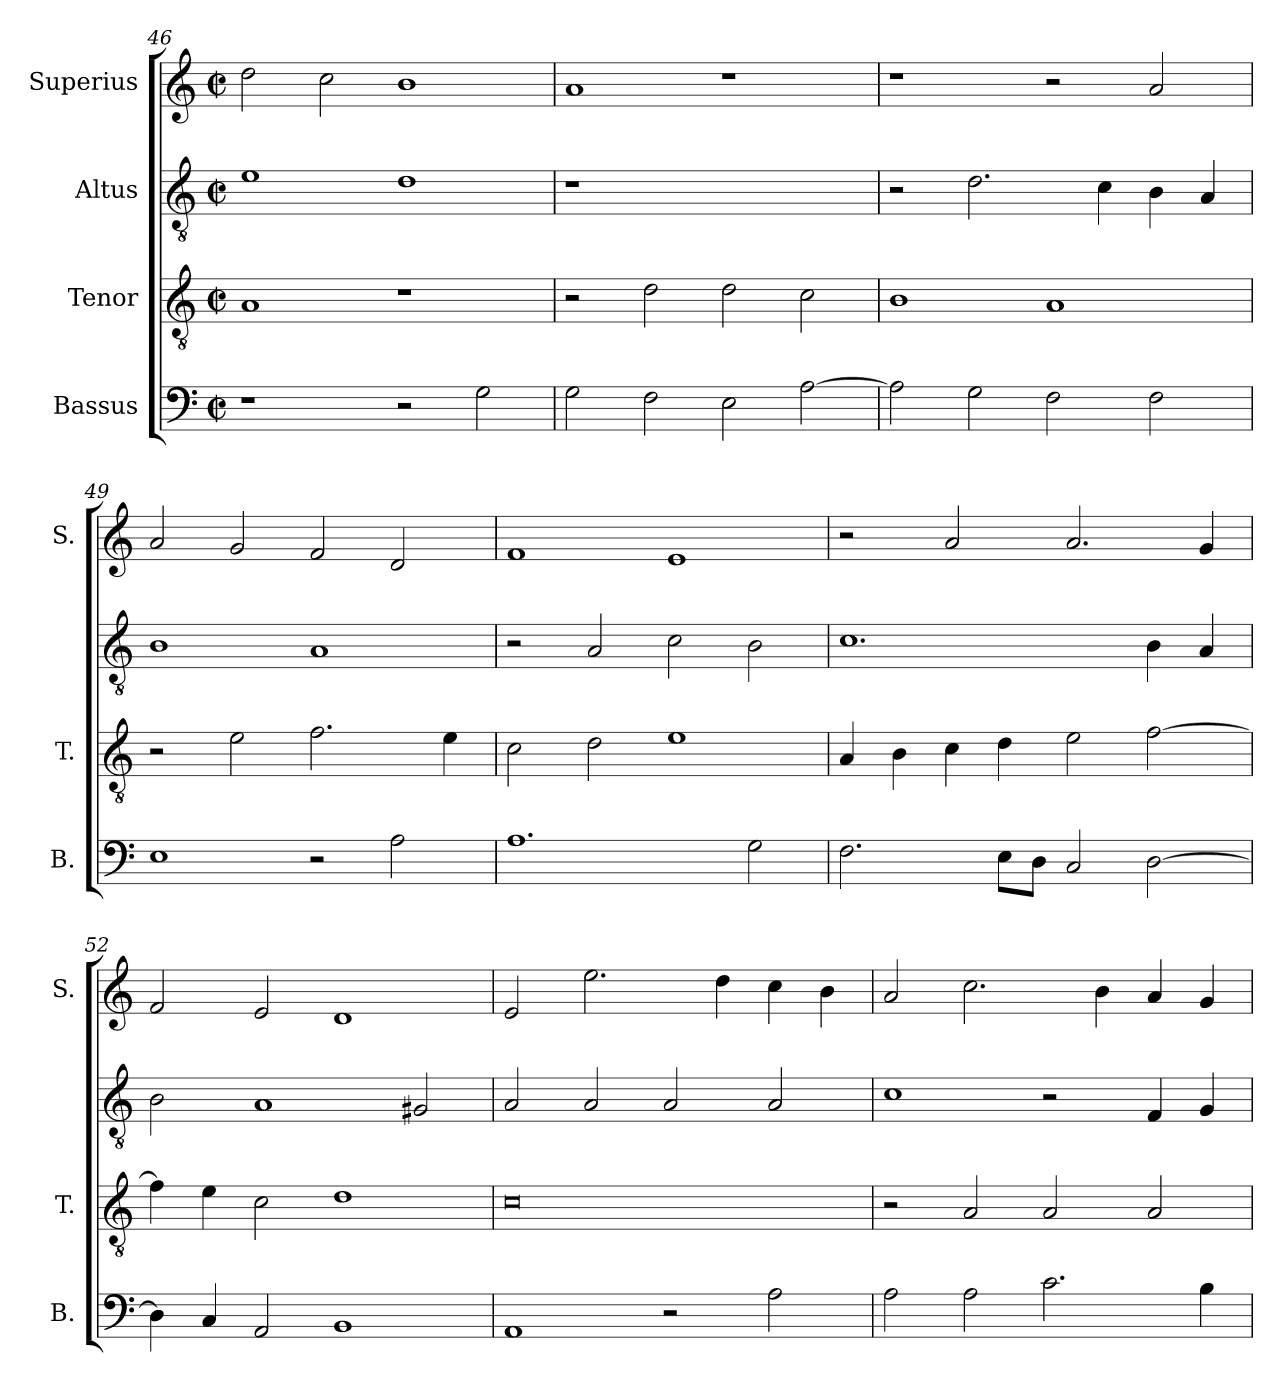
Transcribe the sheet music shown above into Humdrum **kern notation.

**kern	**kern	**kern	**kern
*part4	*part3	*part2	*part1
*staff4	*staff3	*staff2	*staff1
*I"Bassus	*I"Tenor	*I"Altus	*I"Superius
*I'B.	*I'T.	*	*I'S.
*clefF4	*clefGv2	*clefGv2	*clefG2
*	*ITrd7c12	*ITrd7c12	*
*k[]	*k[]	*k[]	*k[]
*C:	*C:	*C:	*C:
*M2/2	*M2/2	*M2/2	*M2/2
*met(c|)	*met(c|)	*met(c|)	*met(c|)
=46	=46	=46	=46
1r	1AAi	1Ei	2ddi\
.	.	.	2cci\
2r	1r	1Di	1bi
2Gi\	.	.	.
=47	=47	=47	=47
!	!	!LO:N:vis=1	!
2Gi\	2r	1r	1ai
2Fi\	2Di\	.	.
2Ei\	2Di\	1ryy	1r
[>2Ai\	2Ci\	.	.
!!LO:LB:g=z
=48	=48	=48	=48
2Ai\]	1BBi	2r	1r
2Gi\	.	2.Di\	.
2Fi\	1AAi	.	2r
.	.	4Ci\	.
2Fi\	.	4BBi\	2ai/
.	.	4AAi/	.
=49	=49	=49	=49
1Ei	2r	1BBi	2ai/
.	2Ei\	.	2gi/
2r	2.Fi\	1AAi	2fi/
2Ai\	.	.	2di/
.	4Ei\	.	.
=50	=50	=50	=50
1.Ai	2Ci\	2r	1fi
.	2Di\	2AAi/	.
.	1Ei	2Ci\	1ei
2Gi\	.	2BBi\	.
=51	=51	=51	=51
2.Fi\	4AAi/	1.Ci	2r
.	4BBi\	.	.
.	4Ci\	.	2ai/
8Ei\L	4Di\	.	.
8Di\J	.	.	.
2Ci/	2Ei\	.	2.ai/
[>2Di\	[>2Fi\	4BBi\	.
.	.	4AAi/	4gi/
!!LO:PB:g=z
=52	=52	=52	=52
4Di\]	4Fi\]	2BBi\	2fi/
4Ci/	4Ei\	.	.
2AAi/	2Ci\	1AAi	2ei/
1BBi	1Di	.	1di
.	.	2GG#Xi/	.
=53	=53	=53	=53
1AAi	0Ci	2AAi/	2ei/
.	.	2AAi/	2.eei\
2r	.	2AAi/	.
.	.	.	4ddi\
2Ai\	.	2AAi/	4cci\
.	.	.	4bi\
=54	=54	=54	=54
2Ai\	2r	1Ci	2ai/
2Ai\	2AAi/	.	2.cci\
2.ci\	2AAi/	2r	.
.	.	.	4bi\
.	2AAi/	4FFi/	4ai/
4Bi\	.	4GGi/	4gi/
=	=	=	=
*-	*-	*-	*-
